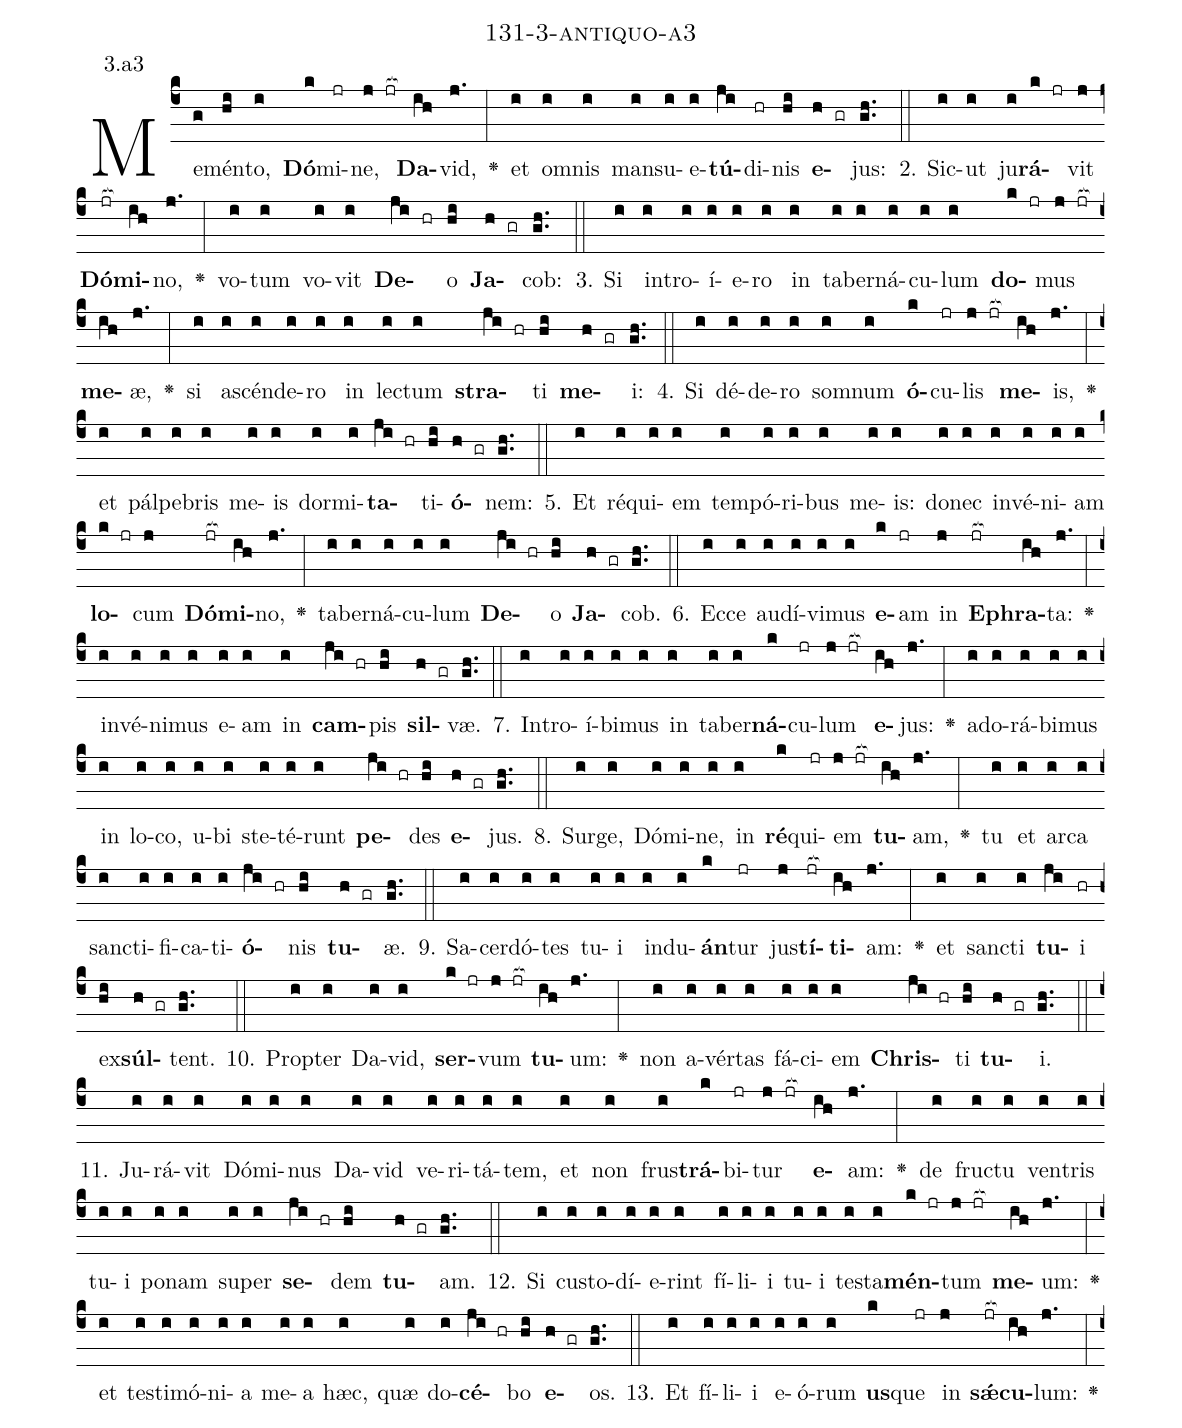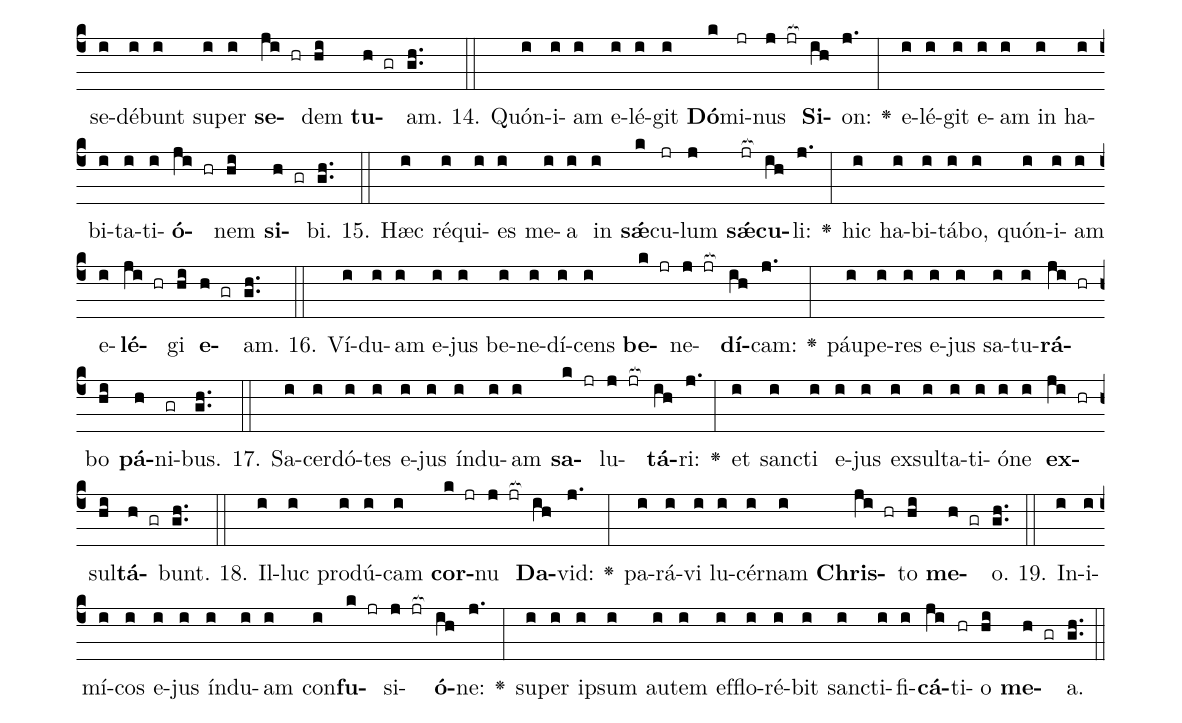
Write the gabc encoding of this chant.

name: 131-3-antiquo-a3;
annotation: 3.a3;
%%
(c4)Me(g)mén(hi)to,(i) <b>Dó</b>(k)mi(jr)ne,(j jr[ocb:1{]) <b>Da</b>(ih[ocb:0}])vid,(j.) <v>\greheightstar</v>(:) et(i) om(i)nis(i) man(i)su(i)e(i)<b>tú</b>(ji)di(hr)nis(hi) <b>e</b>(h gr)jus:(gh..) (::)
2. Sic(i)ut(i) ju(i)<b>rá</b>(k jr)vit(j) <b>Dó</b>(jr[ocb:1{])<b>mi</b>(ih[ocb:0}])no,(j.) <v>\greheightstar</v>(:) vo(i)tum(i) vo(i)vit(i) <b>De</b>(ji hr)o(hi) <b>Ja</b>(h gr)cob:(gh..) (::)
3. Si(i) in(i)tro(i)í(i)e(i)ro(i) in(i) ta(i)ber(i)ná(i)cu(i)lum(i) <b>do</b>(k jr)mus(j jr[ocb:1{]) <b>me</b>(ih[ocb:0}])æ,(j.) <v>\greheightstar</v>(:) si(i) a(i)scén(i)de(i)ro(i) in(i) lec(i)tum(i) <b>stra</b>(ji hr)ti(hi) <b>me</b>(h gr)i:(gh..) (::)
4. Si(i) dé(i)de(i)ro(i) som(i)num(i) <b>ó</b>(k)cu(jr)lis(j jr[ocb:1{]) <b>me</b>(ih[ocb:0}])is,(j.) <v>\greheightstar</v>(:) et(i) pál(i)pe(i)bris(i) me(i)is(i) dor(i)mi(i)<b>ta</b>(ji hr)ti(hi)<b>ó</b>(h gr)nem:(gh..) (::)
5. Et(i) ré(i)qui(i)em(i) tem(i)pó(i)ri(i)bus(i) me(i)is:(i) do(i)nec(i) in(i)vé(i)ni(i)am(i) <b>lo</b>(k jr)cum(j) <b>Dó</b>(jr[ocb:1{])<b>mi</b>(ih[ocb:0}])no,(j.) <v>\greheightstar</v>(:) ta(i)ber(i)ná(i)cu(i)lum(i) <b>De</b>(ji hr)o(hi) <b>Ja</b>(h gr)cob.(gh..) (::)
6. Ec(i)ce(i) au(i)dí(i)vi(i)mus(i) <b>e</b>(k)am(jr) in(j) <b>E</b>(jr[ocb:1{])<b>phra</b>(ih[ocb:0}])ta:(j.) <v>\greheightstar</v>(:) in(i)vé(i)ni(i)mus(i) e(i)am(i) in(i) <b>cam</b>(ji hr)pis(hi) <b>sil</b>(h gr)væ.(gh..) (::)
7. In(i)tro(i)í(i)bi(i)mus(i) in(i) ta(i)ber(i)<b>ná</b>(k)cu(jr)lum(j jr[ocb:1{]) <b>e</b>(ih[ocb:0}])jus:(j.) <v>\greheightstar</v>(:) ad(i)o(i)rá(i)bi(i)mus(i) in(i) lo(i)co,(i) u(i)bi(i) ste(i)té(i)runt(i) <b>pe</b>(ji hr)des(hi) <b>e</b>(h gr)jus.(gh..) (::)
8. Sur(i)ge,(i) Dó(i)mi(i)ne,(i) in(i) <b>ré</b>(k)qui(jr)em(j jr[ocb:1{]) <b>tu</b>(ih[ocb:0}])am,(j.) <v>\greheightstar</v>(:) tu(i) et(i) ar(i)ca(i) sanc(i)ti(i)fi(i)ca(i)ti(i)<b>ó</b>(ji hr)nis(hi) <b>tu</b>(h gr)æ.(gh..) (::)
9. Sa(i)cer(i)dó(i)tes(i) tu(i)i(i) ind(i)u(i)<b>án</b>(k)tur(jr) jus(j)<b>tí</b>(jr[ocb:1{])<b>ti</b>(ih[ocb:0}])am:(j.) <v>\greheightstar</v>(:) et(i) sanc(i)ti(i) <b>tu</b>(ji)i(hr) ex(hi)<b>súl</b>(h gr)tent.(gh..) (::)
10. Prop(i)ter(i) Da(i)vid,(i) <b>ser</b>(k jr)vum(j jr[ocb:1{]) <b>tu</b>(ih[ocb:0}])um:(j.) <v>\greheightstar</v>(:) non(i) a(i)vér(i)tas(i) fá(i)ci(i)em(i) <b>Chris</b>(ji hr)ti(hi) <b>tu</b>(h gr)i.(gh..) (::)
11. Ju(i)rá(i)vit(i) Dó(i)mi(i)nus(i) Da(i)vid(i) ve(i)ri(i)tá(i)tem,(i) et(i) non(i) frus(i)<b>trá</b>(k)bi(jr)tur(j jr[ocb:1{]) <b>e</b>(ih[ocb:0}])am:(j.) <v>\greheightstar</v>(:) de(i) fruc(i)tu(i) ven(i)tris(i) tu(i)i(i) po(i)nam(i) su(i)per(i) <b>se</b>(ji hr)dem(hi) <b>tu</b>(h gr)am.(gh..) (::)
12. Si(i) cus(i)to(i)dí(i)e(i)rint(i) fí(i)li(i)i(i) tu(i)i(i) tes(i)ta(i)<b>mén</b>(k jr)tum(j jr[ocb:1{]) <b>me</b>(ih[ocb:0}])um:(j.) <v>\greheightstar</v>(:) et(i) tes(i)ti(i)mó(i)ni(i)a(i) me(i)a(i) hæc,(i) quæ(i) do(i)<b>cé</b>(ji hr)bo(hi) <b>e</b>(h gr)os.(gh..) (::)
13. Et(i) fí(i)li(i)i(i) e(i)ó(i)rum(i) <b>us</b>(k)que(jr) in(j) <b>sǽ</b>(jr[ocb:1{])<b>cu</b>(ih[ocb:0}])lum:(j.) <v>\greheightstar</v>(:) se(i)dé(i)bunt(i) su(i)per(i) <b>se</b>(ji hr)dem(hi) <b>tu</b>(h gr)am.(gh..) (::)
14. Quón(i)i(i)am(i) e(i)lé(i)git(i) <b>Dó</b>(k)mi(jr)nus(j jr[ocb:1{]) <b>Si</b>(ih[ocb:0}])on:(j.) <v>\greheightstar</v>(:) e(i)lé(i)git(i) e(i)am(i) in(i) ha(i)bi(i)ta(i)ti(i)<b>ó</b>(ji hr)nem(hi) <b>si</b>(h gr)bi.(gh..) (::)
15. Hæc(i) ré(i)qui(i)es(i) me(i)a(i) in(i) <b>sǽ</b>(k)cu(jr)lum(j) <b>sǽ</b>(jr[ocb:1{])<b>cu</b>(ih[ocb:0}])li:(j.) <v>\greheightstar</v>(:) hic(i) ha(i)bi(i)tá(i)bo,(i) quón(i)i(i)am(i) e(i)<b>lé</b>(ji hr)gi(hi) <b>e</b>(h gr)am.(gh..) (::)
16. Ví(i)du(i)am(i) e(i)jus(i) be(i)ne(i)dí(i)cens(i) <b>be</b>(k jr)ne(j jr[ocb:1{])<b>dí</b>(ih[ocb:0}])cam:(j.) <v>\greheightstar</v>(:) páu(i)pe(i)res(i) e(i)jus(i) sa(i)tu(i)<b>rá</b>(ji hr)bo(hi) <b>pá</b>(h)ni(gr)bus.(gh..) (::)
17. Sa(i)cer(i)dó(i)tes(i) e(i)jus(i) índ(i)u(i)am(i) <b>sa</b>(k jr)lu(j jr[ocb:1{])<b>tá</b>(ih[ocb:0}])ri:(j.) <v>\greheightstar</v>(:) et(i) sanc(i)ti(i) e(i)jus(i) ex(i)sul(i)ta(i)ti(i)ó(i)ne(i) <b>ex</b>(ji hr)sul(hi)<b>tá</b>(h gr)bunt.(gh..) (::)
18. Il(i)luc(i) pro(i)dú(i)cam(i) <b>cor</b>(k jr)nu(j jr[ocb:1{]) <b>Da</b>(ih[ocb:0}])vid:(j.) <v>\greheightstar</v>(:) pa(i)rá(i)vi(i) lu(i)cér(i)nam(i) <b>Chris</b>(ji hr)to(hi) <b>me</b>(h gr)o.(gh..) (::)
19. In(i)i(i)mí(i)cos(i) e(i)jus(i) índ(i)u(i)am(i) con(i)<b>fu</b>(k jr)si(j jr[ocb:1{])<b>ó</b>(ih[ocb:0}])ne:(j.) <v>\greheightstar</v>(:) su(i)per(i) ip(i)sum(i) au(i)tem(i) ef(i)flo(i)ré(i)bit(i) sanc(i)ti(i)fi(i)<b>cá</b>(ji)ti(hr)o(hi) <b>me</b>(h gr)a.(gh..) (::)
